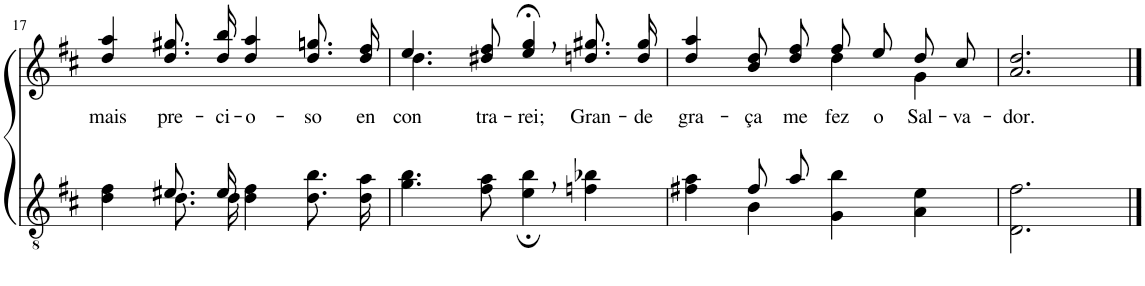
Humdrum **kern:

**kern	**kern	**text
*part2	*part1	*part1
*staff2	*staff1	*staff1
*I"Parte III e IV	*I"Parte I e II	*
!!LO:PB:g=z
*clefGv2	*clefG2	*
*Trd5c9	*Trd5c9	*
*k[f#c#]	*k[f#c#]	*
*M4/4	*M4/4	*
=17	=17	=17
*^	*	*
!	!	!	!LO:LY:b
4d\ 4f#\	4ryy	4dd/ 4aa/	mais
!	!	!	!LO:LY:b
8.d\L	8.e#X/L	8.dd\ 8.gg#X\L	pre-
!	!	!	!LO:LY:b
16d\Jk	16e#/Jk	16dd\ 16bb\Jk	-ci-
!	!	!	!LO:LY:b
4d\ 4f#\	2ryy	4dd/ 4aa/	-o-
!	!	!	!LO:LY:b
8.d\ 8.b\L	.	8.dd\ 8.ggn\L	-so
!	!	!	!LO:LY:b
16d\ 16a\Jk	.	16dd\ 16ff#\Jk	en-
*v	*v	*	*
=18	=18	=18
*	*^	*
!	!	!	!LO:LY:b
4.g\ 4.b\	4.ee/	4.dd\	-con-
!	!	!	!LO:LY:b
8f#\ 8a\	8dd#X/ 8ff#/	2ryy	-tra-
!	!	!	!LO:LY:b
4e\;, 4b\;,	4ee/;<, 4gg/;<,	.	-rei;
!	!	!	!LO:LY:b
4fn\ 4b-X\	8.ddn\ 8.gg#X\L	.	Gran-
.	.	8ryy	.
!	!	!	!LO:LY:b
.	16dd\ 16gg#\Jk	.	-de
=19	=19	=19	=19
*^	*	*	*
!	!	!	!	!LO:LY:b
4ryy	4f#X\ 4a\	4dd/ 4aa/	2ryy	gra-
!	!	!	!	!LO:LY:b
8f#/L	4B\	8b\ 8dd\L	.	-ça
!	!	!	!	!LO:LY:b
8a/J	.	8dd\ 8ff#\J	.	me
!	!	!	!	!LO:LY:b
2ryy	4G\ 4b\	8ff#/L	4dd\	fez
!	!	!	!	!LO:LY:b
.	.	8ee/J	.	o
!	!	!	!	!LO:LY:b
.	4A\ 4e\	8dd/L	4g\	Sal-
!	!	!	!	!LO:LY:b
.	.	8cc#/J	.	-va-
*v	*v	*	*	*
*	*v	*v	*
=20	=20	=20
!	!	!LO:LY:b
2.D\ 2.f#\	2.a/ 2.dd/	-dor.
==	==	==
*-	*-	*-
